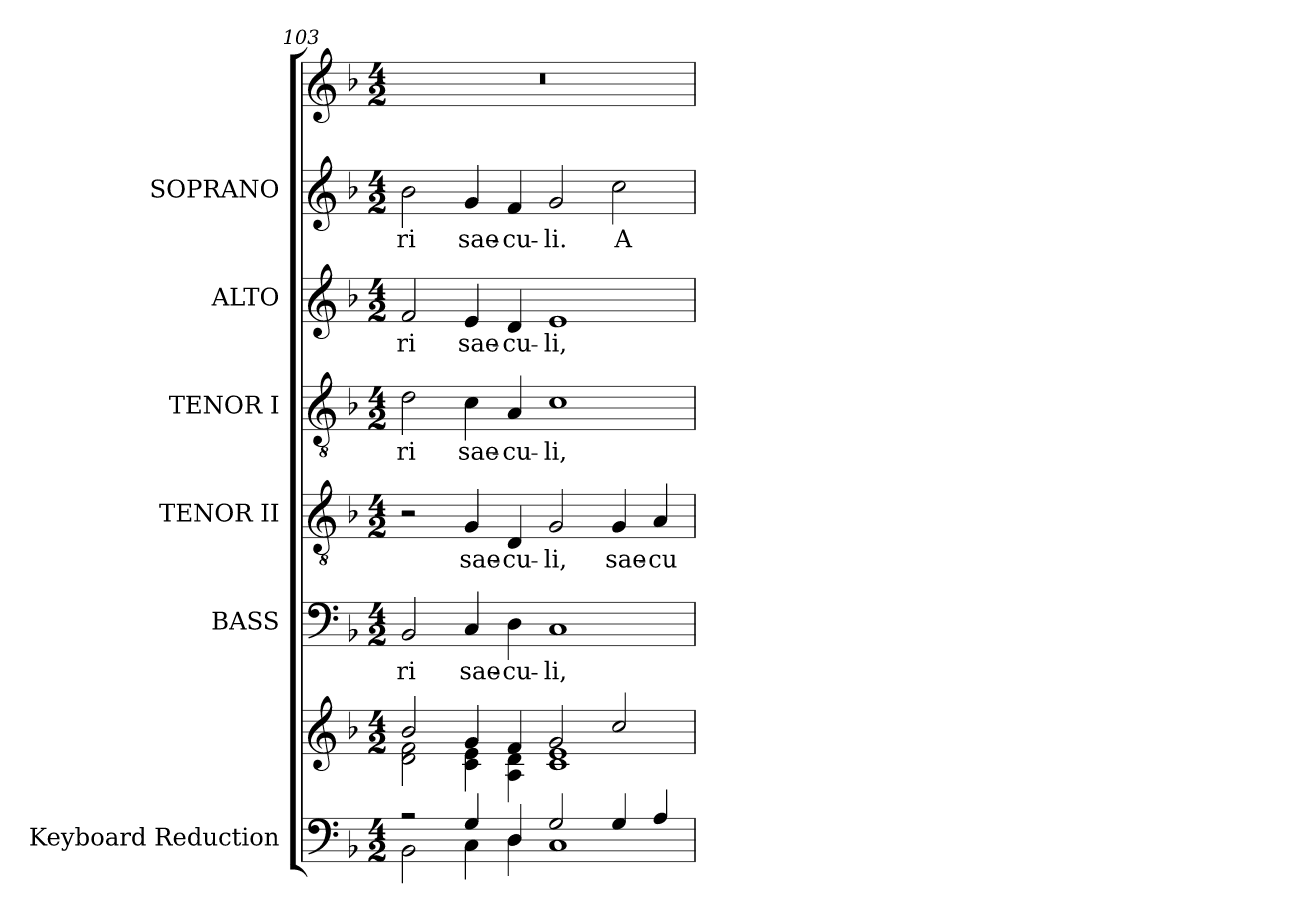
**kern	**kern	**kern	**text	**kern	**text	**kern	**text	**kern	**text	**kern	**text	**kern
*part7	*part7	*part6	*part6	*part5	*part5	*part4	*part4	*part3	*part3	*part2	*part2	*part1
*staff8	*staff7	*staff6	*staff6	*staff5	*staff5	*staff4	*staff4	*staff3	*staff3	*staff2	*staff2	*staff1
*I"Keyboard Reduction	*	*I"BASS	*	*I"TENOR II	*	*I"TENOR I	*	*I"ALTO	*	*I"SOPRANO	*	*
*I'Reduc.	*	*I'B.	*	*I'T. II	*	*I'T. I	*	*I'A.	*	*I'S.	*	*
*clefF4	*clefG2	*clefF4	*	*clefGv2	*	*clefGv2	*	*clefG2	*	*clefG2	*	*clefG2
*	*	*	*	*ITrd7c12	*	*ITrd7c12	*	*	*	*	*	*
*k[b-]	*k[b-]	*k[b-]	*	*k[b-]	*	*k[b-]	*	*k[b-]	*	*k[b-]	*	*k[b-]
*F:	*F:	*F:	*	*F:	*	*F:	*	*F:	*	*F:	*	*F:
*M4/2	*M4/2	*M4/2	*	*M4/2	*	*M4/2	*	*M4/2	*	*M4/2	*	*M4/2
=103	=103	=103	=103	=103	=103	=103	=103	=103	=103	=103	=103	=103
*^	*^	*	*	*	*	*	*	*	*	*	*	*
!	!	!	!	!	!LO:LY:b:color=#000000	!	!	!	!	!	!	!	!	!
!	!	!	!	!	!	!	!	!	!LO:LY:b:color=#000000	!	!	!	!	!
!	!	!	!	!	!	!	!	!	!	!	!LO:LY:b:color=#000000	!	!	!
!	!	!	!	!	!	!	!	!	!	!	!	!	!LO:LY:b:color=#000000	!LO:N:vis=1
2r	2BB-i\	2b-i/	2di\ 2fi	2BB-i/	-ri	2r	.	2Di\	-ri	2fi/	-ri	2b-i\	-ri	0r
!	!	!	!	!	!LO:LY:b:color=#000000	!	!	!	!	!	!	!	!	!
!	!	!	!	!	!	!	!LO:LY:b:color=#000000	!	!	!	!	!	!	!
!	!	!	!	!	!	!	!	!	!LO:LY:b:color=#000000	!	!	!	!	!
!	!	!	!	!	!	!	!	!	!	!	!LO:LY:b:color=#000000	!	!	!
!	!	!	!	!	!	!	!	!	!	!	!	!	!LO:LY:b:color=#000000	!
4Gi/	4Ci\	4gi/	4ci\ 4ei	4Ci/	sae-	4GGi/	sae-	4Ci\	sae-	4ei/	sae-	4gi/	sae-	.
!	!	!	!	!	!LO:LY:b:color=#000000	!	!	!	!	!	!	!	!	!
!	!	!	!	!	!	!	!LO:LY:b:color=#000000	!	!	!	!	!	!	!
!	!	!	!	!	!	!	!	!	!LO:LY:b:color=#000000	!	!	!	!	!
!	!	!	!	!	!	!	!	!	!	!	!LO:LY:b:color=#000000	!	!	!
!	!	!	!	!	!	!	!	!	!	!	!	!	!LO:LY:b:color=#000000	!
4Di/	4Di\	4fi/	4Ai\ 4di	4Di\	-cu-	4DDi/	-cu-	4AAi/	-cu-	4di/	-cu-	4fi/	-cu-	.
!	!	!	!	!	!LO:LY:b:color=#000000	!	!	!	!	!	!	!	!	!
!	!	!	!	!	!	!	!LO:LY:b:color=#000000	!	!	!	!	!	!	!
!	!	!	!	!	!	!	!	!	!LO:LY:b:color=#000000	!	!	!	!	!
!	!	!	!	!	!	!	!	!	!	!	!LO:LY:b:color=#000000	!	!	!
!	!	!	!	!	!	!	!	!	!	!	!	!	!LO:LY:b:color=#000000	!
2Gi/	1Ci	2gi/	1ci 1ei	1Ci	-li,	2GGi/	-li,	1Ci	-li,	1ei	-li,	2gi/	-li.	.
!	!	!	!	!	!	!	!LO:LY:b:color=#000000	!	!	!	!	!	!	!
!	!	!	!	!	!	!	!	!	!	!	!	!	!LO:LY:b:color=#000000	!
4Gi/	.	2cci/	.	.	.	4GGi/	sae-	.	.	.	.	2cci\	A-	.
!	!	!	!	!	!	!	!LO:LY:b:color=#000000	!	!	!	!	!	!	!
4Ai/	.	.	.	.	.	4AAi/	-cu-	.	.	.	.	.	.	.
*v	*v	*	*	*	*	*	*	*	*	*	*	*	*	*
*	*v	*v	*	*	*	*	*	*	*	*	*	*	*
=	=	=	=	=	=	=	=	=	=	=	=	=
*-	*-	*-	*-	*-	*-	*-	*-	*-	*-	*-	*-	*-
